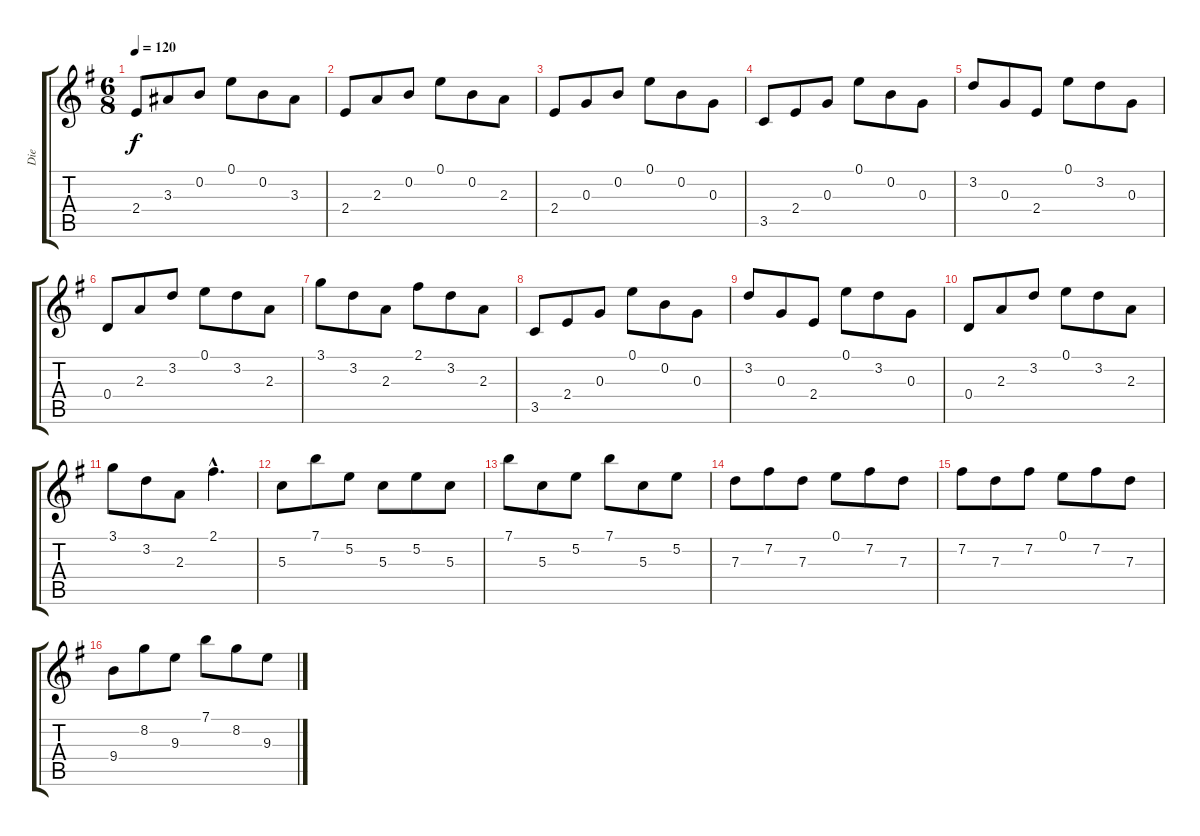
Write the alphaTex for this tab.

\track ("Die" "Die") {instrument electricguitarclean}
\staff {score tabs}
\tuning (E4 B3 G3 D3 A2 E2) {hide}
\ts (6 8)
\tempo 120
\clef g2
\ks g
2.4.8{dy f} 3.3.8 0.2.8 0.1.8 0.2.8 3.3.8 |
2.4.8 2.3.8 0.2.8 0.1.8 0.2.8 2.3.8 |
2.4.8 0.3.8 0.2.8 0.1.8 0.2.8 0.3.8 |
3.5.8 2.4.8 0.3.8 0.1.8 0.2.8 0.3.8 |
3.2.8 0.3.8 2.4.8 0.1.8 3.2.8 0.3.8 |
0.4.8 2.3.8 3.2.8 0.1.8 3.2.8 2.3.8 |
3.1.8 3.2.8 2.3.8 2.1.8 3.2.8 2.3.8 |
3.5.8 2.4.8 0.3.8 0.1.8 0.2.8 0.3.8 |
3.2.8 0.3.8 2.4.8 0.1.8 3.2.8 0.3.8 |
0.4.8 2.3.8 3.2.8 0.1.8 3.2.8 2.3.8 |
3.1.8 3.2.8 2.3.8 2.1{hac}.4{d} |
5.3.8 7.1.8 5.2.8 5.3.8 5.2.8 5.3.8 |
7.1.8 5.3.8 5.2.8 7.1.8 5.3.8 5.2.8 |
7.3.8 7.2.8 7.3.8 0.1.8 7.2.8 7.3.8 |
7.2.8 7.3.8 7.2.8 0.1.8 7.2.8 7.3.8 |
9.4.8 8.2.8 9.3.8 7.1.8 8.2.8 9.3.8
